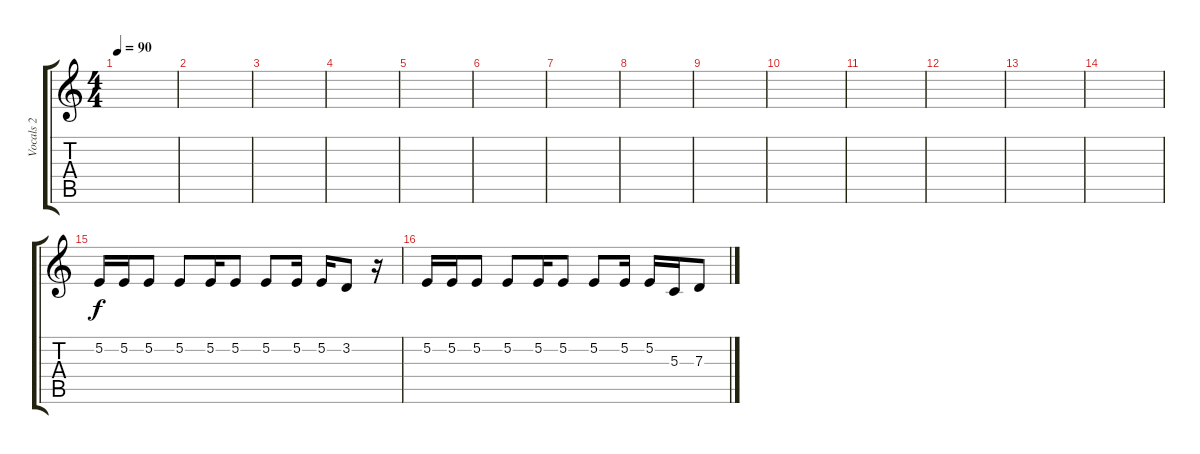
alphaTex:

\track ("Vocals 2" "Vocals 2") {instrument flute}
\staff {score tabs}
\tuning (E4 B3 G3 D3 A2 E2) {hide}
\ts (4 4)
\tempo 90
\clef g2
\ks c
|
|
|
|
|
|
|
|
|
|
|
|
|
|
5.2.16 5.2.16 5.2.8 5.2.8 5.2.16 5.2.8 5.2.8 5.2.16 5.2.16 3.2.8 r.16 |
5.2.16 5.2.16 5.2.8 5.2.8 5.2.16 5.2.8 5.2.8 5.2.16 5.2.16 5.3.16 7.3.8
